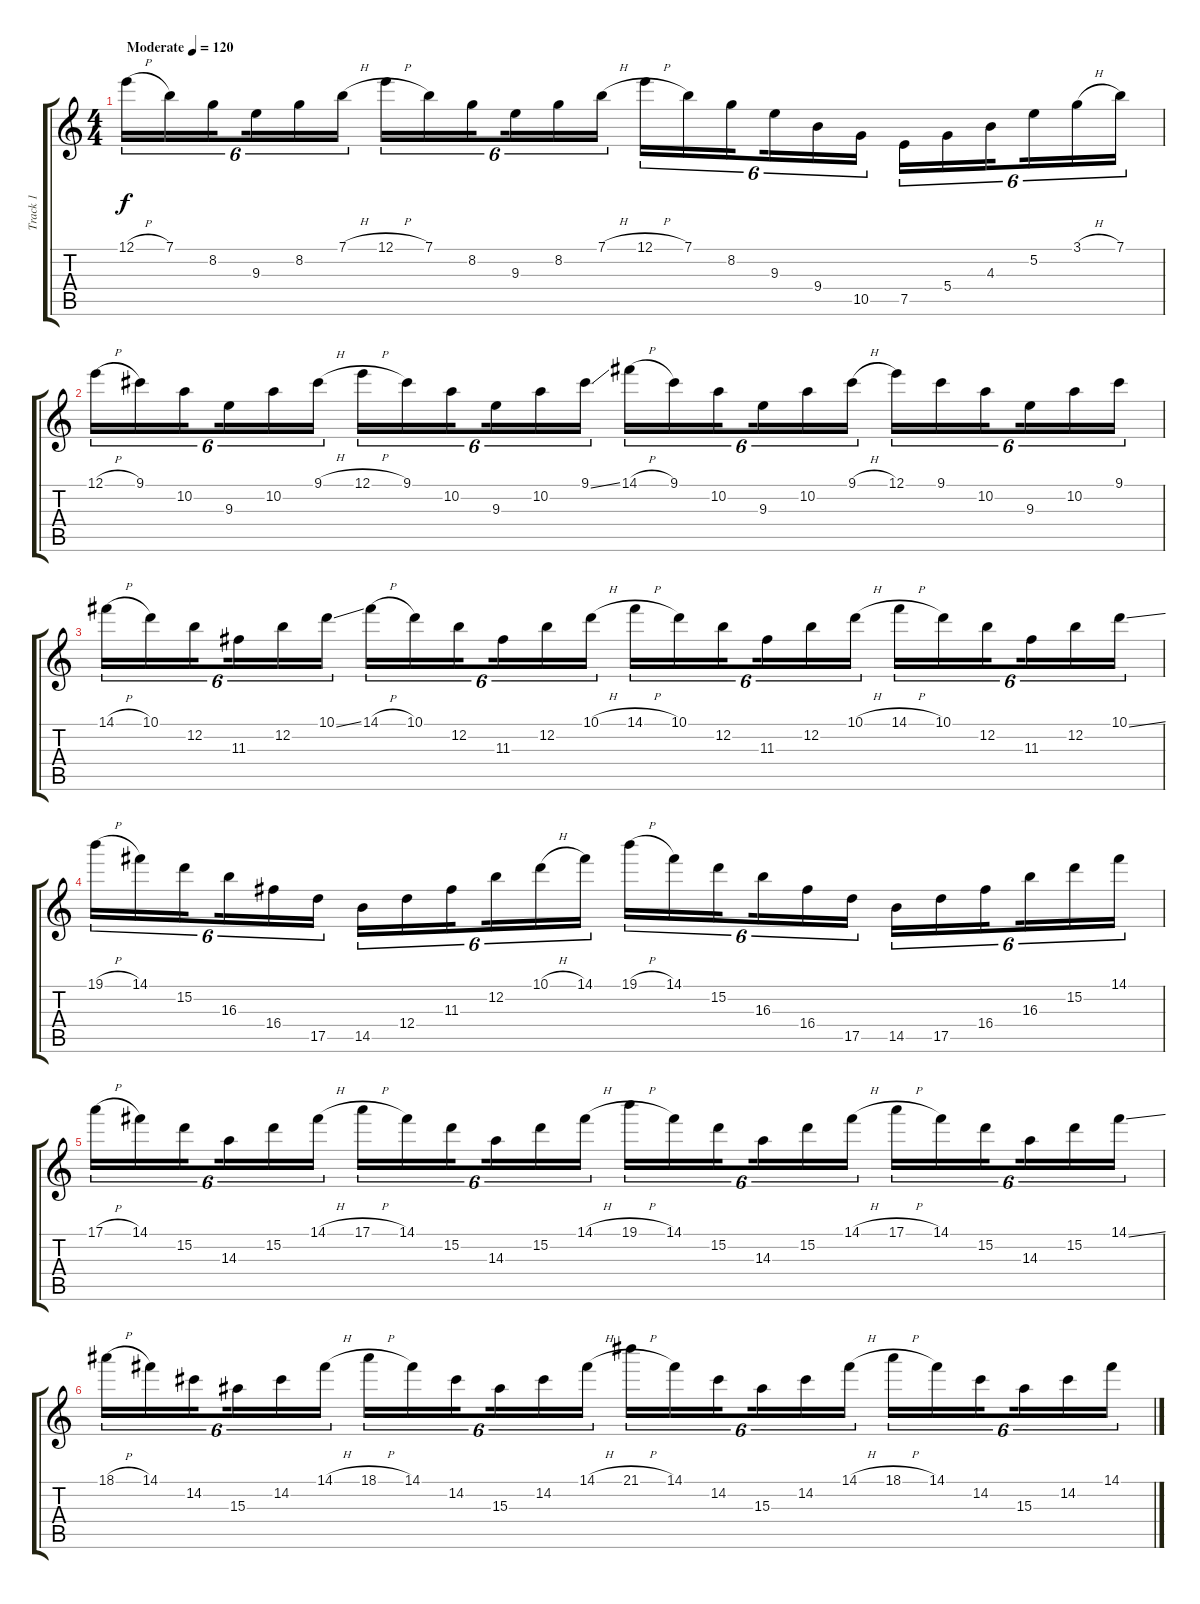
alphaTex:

\track ("Track 1" "Track 1") {instrument acousticguitarsteel}
\staff {score tabs}
\tuning (E4 B3 G3 D3 A2 E2) {hide}
\ts (4 4)
\tempo (120 "Moderate")
\clef g2
\ks c
12.1{h}.16{tu (6 4) dy f instrument acousticguitarsteel} 7.1.16{tu (6 4)} 8.2.16{tu (6 4) beam splitsecondary} 9.3.16{tu (6 4)} 8.2.16{tu (6 4)} 7.1{h}.16{tu (6 4)} 12.1{h}.16{tu (6 4)} 7.1.16{tu (6 4)} 8.2.16{tu (6 4) beam splitsecondary} 9.3.16{tu (6 4)} 8.2.16{tu (6 4)} 7.1{h}.16{tu (6 4)} 12.1{h}.16{tu (6 4)} 7.1.16{tu (6 4)} 8.2.16{tu (6 4) beam splitsecondary} 9.3.16{tu (6 4)} 9.4.16{tu (6 4)} 10.5.16{tu (6 4)} 7.5.16{tu (6 4)} 5.4.16{tu (6 4)} 4.3.16{tu (6 4) beam splitsecondary} 5.2.16{tu (6 4)} 3.1{h}.16{tu (6 4)} 7.1.16{tu (6 4)} |
12.1{h}.16{tu (6 4)} 9.1.16{tu (6 4)} 10.2.16{tu (6 4) beam splitsecondary} 9.3.16{tu (6 4)} 10.2.16{tu (6 4)} 9.1{h}.16{tu (6 4)} 12.1{h}.16{tu (6 4)} 9.1.16{tu (6 4)} 10.2.16{tu (6 4) beam splitsecondary} 9.3.16{tu (6 4)} 10.2.16{tu (6 4)} 9.1{ss}.16{tu (6 4)} 14.1{h}.16{tu (6 4)} 9.1.16{tu (6 4)} 10.2.16{tu (6 4) beam splitsecondary} 9.3.16{tu (6 4)} 10.2.16{tu (6 4)} 9.1{h}.16{tu (6 4)} 12.1.16{tu (6 4)} 9.1.16{tu (6 4)} 10.2.16{tu (6 4) beam splitsecondary} 9.3.16{tu (6 4)} 10.2.16{tu (6 4)} 9.1.16{tu (6 4)} |
14.1{h}.16{tu (6 4)} 10.1.16{tu (6 4)} 12.2.16{tu (6 4) beam splitsecondary} 11.3.16{tu (6 4)} 12.2.16{tu (6 4)} 10.1{ss}.16{tu (6 4)} 14.1{h}.16{tu (6 4)} 10.1.16{tu (6 4)} 12.2.16{tu (6 4) beam splitsecondary} 11.3.16{tu (6 4)} 12.2.16{tu (6 4)} 10.1{h}.16{tu (6 4)} 14.1{h}.16{tu (6 4)} 10.1.16{tu (6 4)} 12.2.16{tu (6 4) beam splitsecondary} 11.3.16{tu (6 4)} 12.2.16{tu (6 4)} 10.1{h}.16{tu (6 4)} 14.1{h}.16{tu (6 4)} 10.1.16{tu (6 4)} 12.2.16{tu (6 4) beam splitsecondary} 11.3.16{tu (6 4)} 12.2.16{tu (6 4)} 10.1{ss}.16{tu (6 4)} |
19.1{h}.16{tu (6 4)} 14.1.16{tu (6 4)} 15.2.16{tu (6 4) beam splitsecondary} 16.3.16{tu (6 4)} 16.4.16{tu (6 4)} 17.5.16{tu (6 4)} 14.5.16{tu (6 4)} 12.4.16{tu (6 4)} 11.3.16{tu (6 4) beam splitsecondary} 12.2.16{tu (6 4)} 10.1{h}.16{tu (6 4)} 14.1.16{tu (6 4)} 19.1{h}.16{tu (6 4)} 14.1.16{tu (6 4)} 15.2.16{tu (6 4) beam splitsecondary} 16.3.16{tu (6 4)} 16.4.16{tu (6 4)} 17.5.16{tu (6 4)} 14.5.16{tu (6 4)} 17.5.16{tu (6 4)} 16.4.16{tu (6 4) beam splitsecondary} 16.3.16{tu (6 4)} 15.2.16{tu (6 4)} 14.1.16{tu (6 4)} |
17.1{h}.16{tu (6 4)} 14.1.16{tu (6 4)} 15.2.16{tu (6 4) beam splitsecondary} 14.3.16{tu (6 4)} 15.2.16{tu (6 4)} 14.1{h}.16{tu (6 4)} 17.1{h}.16{tu (6 4)} 14.1.16{tu (6 4)} 15.2.16{tu (6 4) beam splitsecondary} 14.3.16{tu (6 4)} 15.2.16{tu (6 4)} 14.1{h}.16{tu (6 4)} 19.1{h}.16{tu (6 4)} 14.1.16{tu (6 4)} 15.2.16{tu (6 4) beam splitsecondary} 14.3.16{tu (6 4)} 15.2.16{tu (6 4)} 14.1{h}.16{tu (6 4)} 17.1{h}.16{tu (6 4)} 14.1.16{tu (6 4)} 15.2.16{tu (6 4) beam splitsecondary} 14.3.16{tu (6 4)} 15.2.16{tu (6 4)} 14.1{ss}.16{tu (6 4)} |
18.1{h}.16{tu (6 4)} 14.1.16{tu (6 4)} 14.2.16{tu (6 4) beam splitsecondary} 15.3.16{tu (6 4)} 14.2.16{tu (6 4)} 14.1{h}.16{tu (6 4)} 18.1{h}.16{tu (6 4)} 14.1.16{tu (6 4)} 14.2.16{tu (6 4) beam splitsecondary} 15.3.16{tu (6 4)} 14.2.16{tu (6 4)} 14.1{h}.16{tu (6 4)} 21.1{h}.16{tu (6 4)} 14.1.16{tu (6 4)} 14.2.16{tu (6 4) beam splitsecondary} 15.3.16{tu (6 4)} 14.2.16{tu (6 4)} 14.1{h}.16{tu (6 4)} 18.1{h}.16{tu (6 4)} 14.1.16{tu (6 4)} 14.2.16{tu (6 4) beam splitsecondary} 15.3.16{tu (6 4)} 14.2.16{tu (6 4)} 14.1.16{tu (6 4)}
